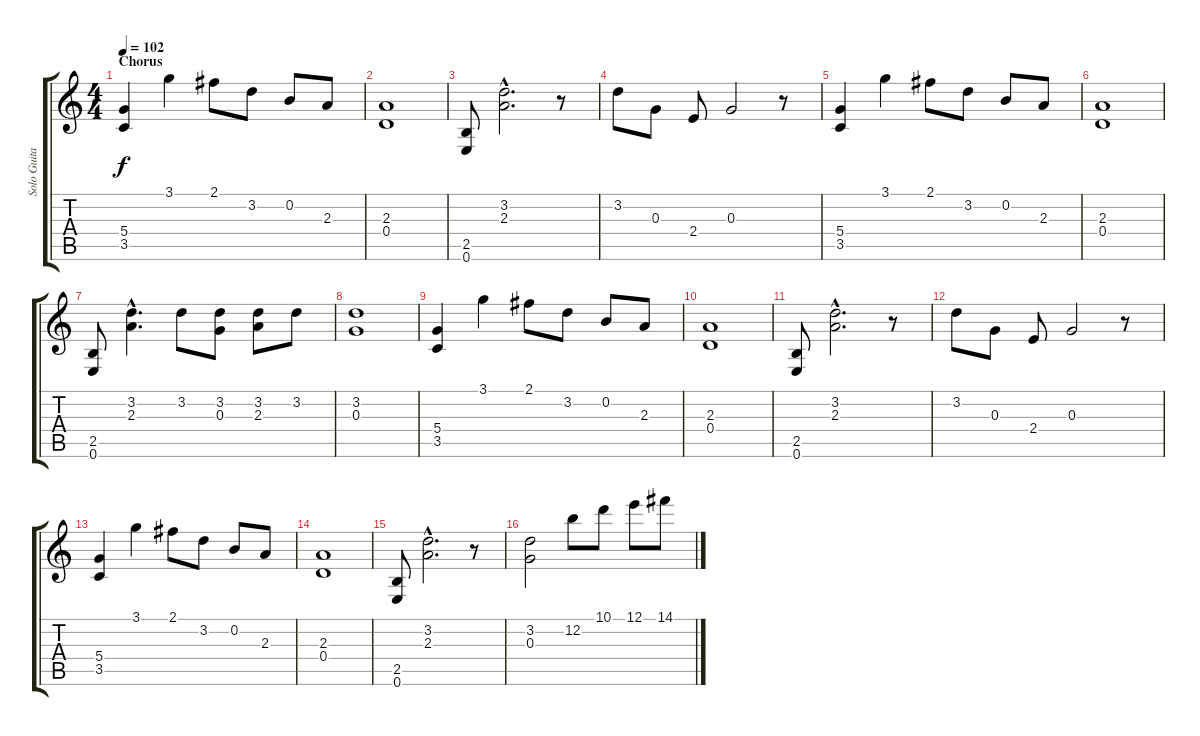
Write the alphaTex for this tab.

\track ("Solo Guitar" "Solo Guita") {instrument overdrivenguitar}
\staff {score tabs}
\tuning (E4 B3 G3 D3 A2 E2) {hide}
\ts (4 4)
\section ("" "Chorus")
\tempo 102
\clef g2
\ks c
(5.4 3.5).4{dy f} 3.1.4 2.1.8 3.2.8 0.2.8 2.3.8 |
(2.3 0.4).1 |
(2.5 0.6).8 (3.2{hac} 2.3{hac}).2{d} r.8 |
3.2.8 0.3.8 2.4.8 0.3.2 r.8 |
(5.4 3.5).4 3.1.4 2.1.8 3.2.8 0.2.8 2.3.8 |
(2.3 0.4).1 |
(2.5 0.6).8 (3.2{hac} 2.3{hac}).4{d} 3.2.8 (3.2 0.3).8 (3.2 2.3).8 3.2.8 |
(3.2 0.3).1 |
(5.4 3.5).4 3.1.4 2.1.8 3.2.8 0.2.8 2.3.8 |
(2.3 0.4).1 |
(2.5 0.6).8 (3.2{hac} 2.3{hac}).2{d} r.8 |
3.2.8 0.3.8 2.4.8 0.3.2 r.8 |
(5.4 3.5).4 3.1.4 2.1.8 3.2.8 0.2.8 2.3.8 |
(2.3 0.4).1 |
(2.5 0.6).8 (3.2{hac} 2.3{hac}).2{d} r.8 |
(3.2 0.3).2 12.2.8 10.1.8 12.1.8 14.1.8
